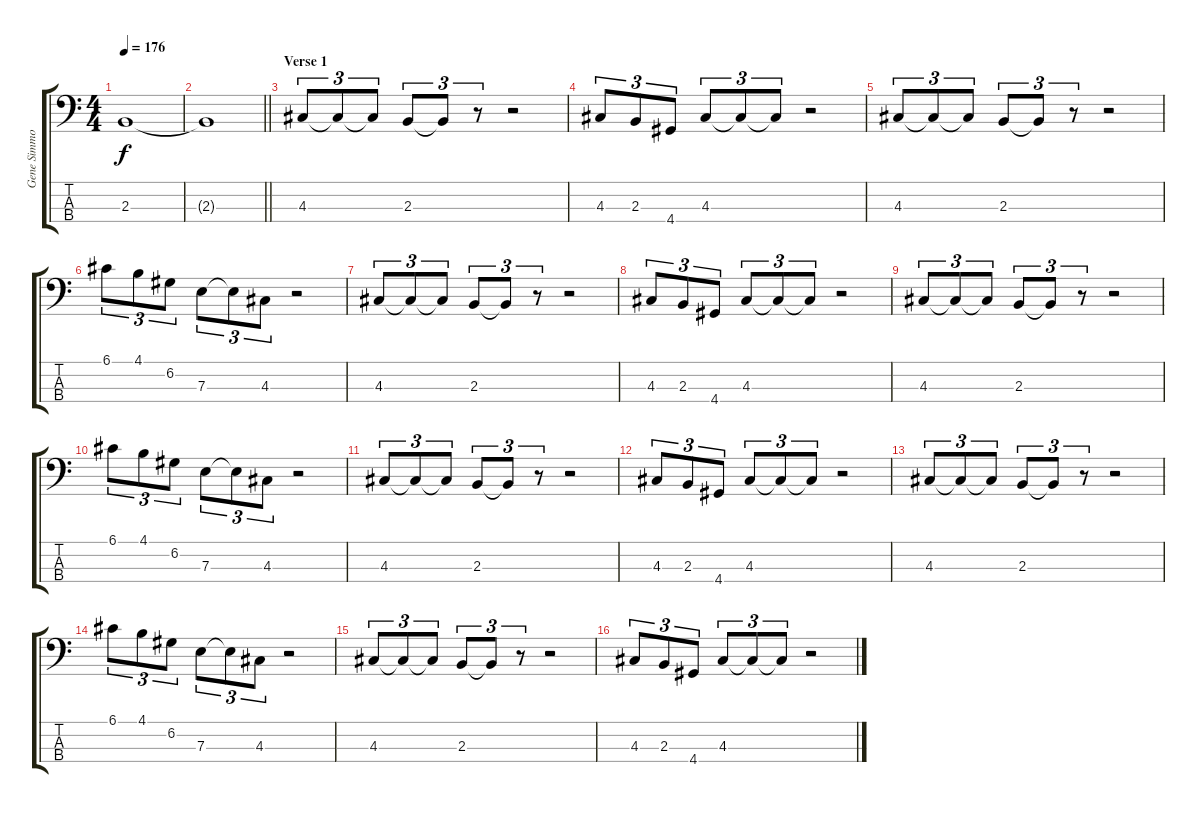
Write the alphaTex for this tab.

\track ("Gene Simmons" "Gene Simmo") {instrument electricbasspick}
\staff {score tabs}
\tuning (G2 D2 A1 E1) {hide}
\ts (4 4)
\tempo 176
\clef f4
\ks c
2.3{t}.1{dy f} |
\barLineRight lightlight
2.3{t}.1 |
\section ("" "Verse 1")
4.3.8{tu (3 2)} 4.3{t}.8{tu (3 2)} 4.3{t}.8{tu (3 2)} 2.3.8{tu (3 2)} 2.3{t}.8{tu (3 2)} r.8{tu (3 2)} r.2 |
4.3.8{tu (3 2)} 2.3.8{tu (3 2)} 4.4.8{tu (3 2)} 4.3.8{tu (3 2)} 4.3{t}.8{tu (3 2)} 4.3{t}.8{tu (3 2)} r.2 |
4.3.8{tu (3 2)} 4.3{t}.8{tu (3 2)} 4.3{t}.8{tu (3 2)} 2.3.8{tu (3 2)} 2.3{t}.8{tu (3 2)} r.8{tu (3 2)} r.2 |
6.1.8{tu (3 2)} 4.1.8{tu (3 2)} 6.2.8{tu (3 2)} 7.3.8{tu (3 2)} 7.3{t}.8{tu (3 2)} 4.3.8{tu (3 2)} r.2 |
4.3.8{tu (3 2)} 4.3{t}.8{tu (3 2)} 4.3{t}.8{tu (3 2)} 2.3.8{tu (3 2)} 2.3{t}.8{tu (3 2)} r.8{tu (3 2)} r.2 |
4.3.8{tu (3 2)} 2.3.8{tu (3 2)} 4.4.8{tu (3 2)} 4.3.8{tu (3 2)} 4.3{t}.8{tu (3 2)} 4.3{t}.8{tu (3 2)} r.2 |
4.3.8{tu (3 2)} 4.3{t}.8{tu (3 2)} 4.3{t}.8{tu (3 2)} 2.3.8{tu (3 2)} 2.3{t}.8{tu (3 2)} r.8{tu (3 2)} r.2 |
6.1.8{tu (3 2)} 4.1.8{tu (3 2)} 6.2.8{tu (3 2)} 7.3.8{tu (3 2)} 7.3{t}.8{tu (3 2)} 4.3.8{tu (3 2)} r.2 |
4.3.8{tu (3 2)} 4.3{t}.8{tu (3 2)} 4.3{t}.8{tu (3 2)} 2.3.8{tu (3 2)} 2.3{t}.8{tu (3 2)} r.8{tu (3 2)} r.2 |
4.3.8{tu (3 2)} 2.3.8{tu (3 2)} 4.4.8{tu (3 2)} 4.3.8{tu (3 2)} 4.3{t}.8{tu (3 2)} 4.3{t}.8{tu (3 2)} r.2 |
4.3.8{tu (3 2)} 4.3{t}.8{tu (3 2)} 4.3{t}.8{tu (3 2)} 2.3.8{tu (3 2)} 2.3{t}.8{tu (3 2)} r.8{tu (3 2)} r.2 |
6.1.8{tu (3 2)} 4.1.8{tu (3 2)} 6.2.8{tu (3 2)} 7.3.8{tu (3 2)} 7.3{t}.8{tu (3 2)} 4.3.8{tu (3 2)} r.2 |
4.3.8{tu (3 2)} 4.3{t}.8{tu (3 2)} 4.3{t}.8{tu (3 2)} 2.3.8{tu (3 2)} 2.3{t}.8{tu (3 2)} r.8{tu (3 2)} r.2 |
4.3.8{tu (3 2)} 2.3.8{tu (3 2)} 4.4.8{tu (3 2)} 4.3.8{tu (3 2)} 4.3{t}.8{tu (3 2)} 4.3{t}.8{tu (3 2)} r.2
